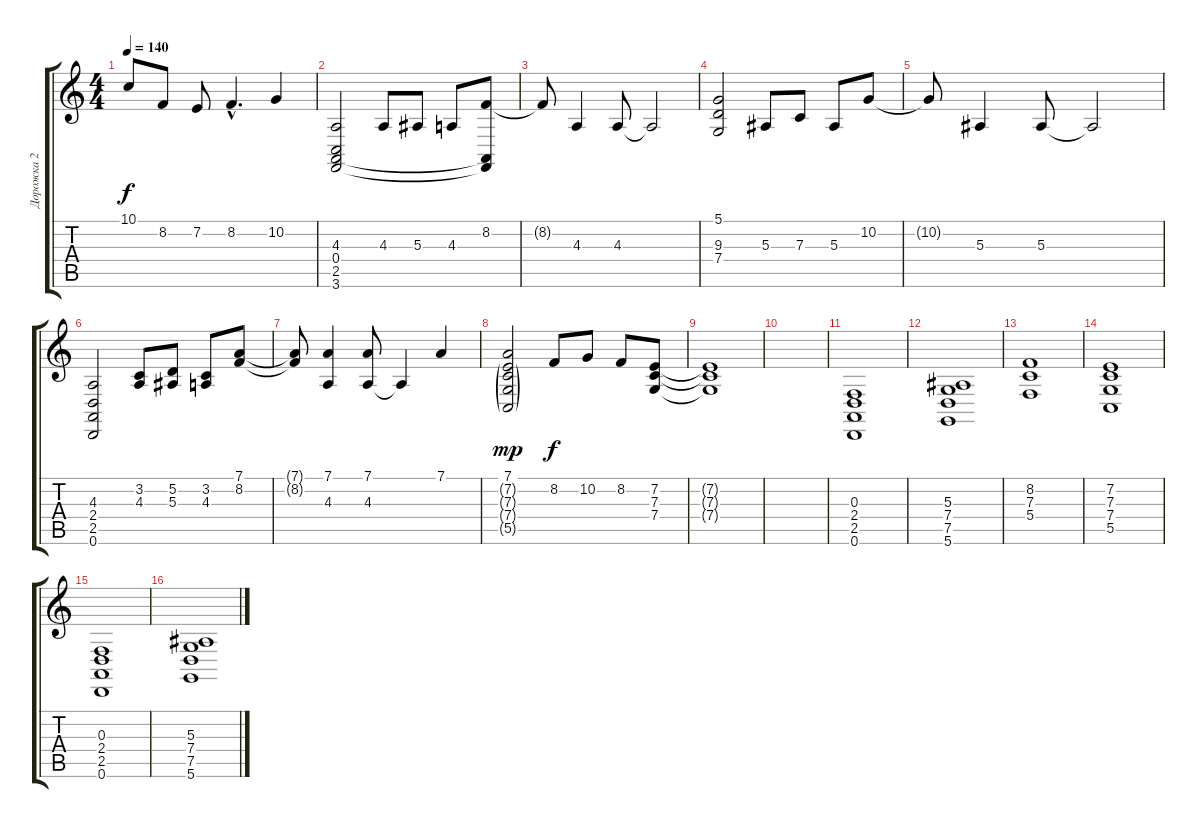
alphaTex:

\track ("Дорожка 2" "Дорожка 2") {instrument brightacousticpiano}
\staff {score tabs}
\tuning (D4 A3 F3 C3 G2 D2) {hide}
\ts (4 4)
\tempo 140
\clef g2
\ks c
10.1.8{dy f} 8.2.8 7.2.8 8.2{hac}.4{d} 10.2.4 |
(4.3 0.4 2.5 3.6).2 4.3.8 5.3.8 4.3.8 (8.2 2.5{t} 3.6{t}).8 |
8.2{t}.8 4.3.4 4.3.8 4.3{t}.2 |
(5.1 9.3 7.4).2 5.3.8 7.3.8 5.3.8 10.2.8 |
10.2{t}.8 5.3.4 5.3.8 5.3{t}.2 |
(4.3 2.4 2.5 0.6).2 (3.2 4.3).8 (5.2 5.3).8 (3.2 4.3).8 (7.1 8.2).8 |
(7.1{t} 8.2{t}).8 (7.1 4.3).4 (7.1 4.3).8 4.3{t}.4 7.1.4 |
(7.1 7.2{g} 7.3{g} 7.4{g} 5.5{g}).2{dy mp} 8.2.8{dy f} 10.2.8 8.2.8 (7.2 7.3 7.4).8 |
(7.2{t} 7.3{t} 7.4{t}).1 |
|
(0.3 2.4 2.5 0.6).1{instrument distortionguitar} |
(5.3 7.4 7.5 5.6).1 |
(8.2 7.3 5.4).1 |
(7.2 7.3 7.4 5.5).1 |
(0.3 2.4 2.5 0.6).1 |
(5.3 7.4 7.5 5.6).1
